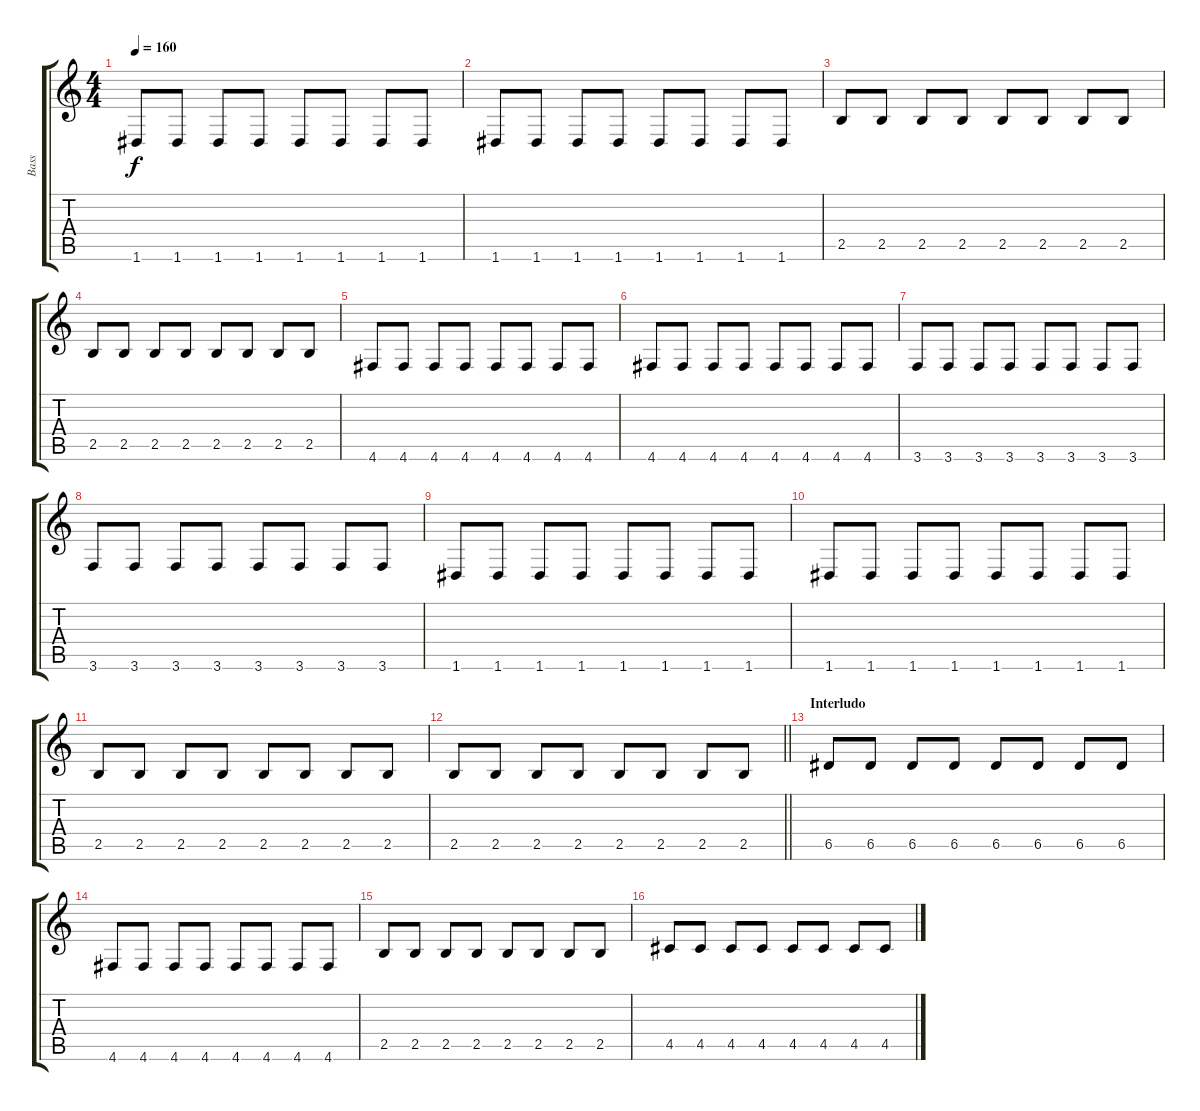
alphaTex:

\track ("Bass" "Bass") {instrument acousticbass}
\staff {score tabs}
\tuning (E4 B3 G3 D3 A2 D2) {hide}
\ts (4 4)
\tempo 160
\clef g2
\ks c
1.6.8{dy f} 1.6.8 1.6.8 1.6.8 1.6.8 1.6.8 1.6.8 1.6.8 |
1.6.8 1.6.8 1.6.8 1.6.8 1.6.8 1.6.8 1.6.8 1.6.8 |
2.5.8 2.5.8 2.5.8 2.5.8 2.5.8 2.5.8 2.5.8 2.5.8 |
2.5.8 2.5.8 2.5.8 2.5.8 2.5.8 2.5.8 2.5.8 2.5.8 |
4.6.8 4.6.8 4.6.8 4.6.8 4.6.8 4.6.8 4.6.8 4.6.8 |
4.6.8 4.6.8 4.6.8 4.6.8 4.6.8 4.6.8 4.6.8 4.6.8 |
3.6.8 3.6.8 3.6.8 3.6.8 3.6.8 3.6.8 3.6.8 3.6.8 |
3.6.8 3.6.8 3.6.8 3.6.8 3.6.8 3.6.8 3.6.8 3.6.8 |
1.6.8 1.6.8 1.6.8 1.6.8 1.6.8 1.6.8 1.6.8 1.6.8 |
1.6.8 1.6.8 1.6.8 1.6.8 1.6.8 1.6.8 1.6.8 1.6.8 |
2.5.8 2.5.8 2.5.8 2.5.8 2.5.8 2.5.8 2.5.8 2.5.8 |
\barLineRight lightlight
2.5.8 2.5.8 2.5.8 2.5.8 2.5.8 2.5.8 2.5.8 2.5.8 |
\section ("" "Interludo")
6.5.8 6.5.8 6.5.8 6.5.8 6.5.8 6.5.8 6.5.8 6.5.8 |
4.6.8 4.6.8 4.6.8 4.6.8 4.6.8 4.6.8 4.6.8 4.6.8 |
2.5.8 2.5.8 2.5.8 2.5.8 2.5.8 2.5.8 2.5.8 2.5.8 |
4.5.8 4.5.8 4.5.8 4.5.8 4.5.8 4.5.8 4.5.8 4.5.8
